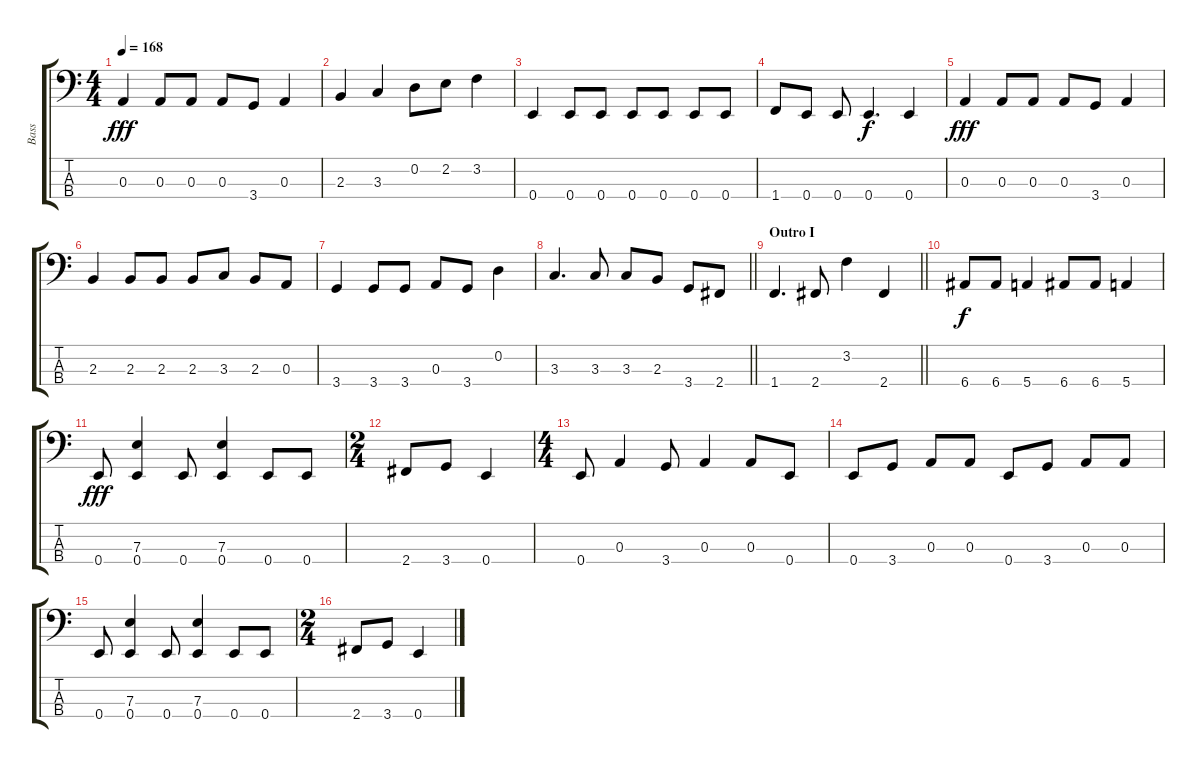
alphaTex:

\track ("Bass" "Bass") {instrument acousticguitarsteel}
\staff {score tabs}
\tuning (G2 D2 A1 E1) {hide}
\ts (4 4)
\tempo 168
\clef f4
\ks c
0.3.4{dy fff} 0.3.8 0.3.8 0.3.8 3.4.8 0.3.4 |
2.3.4 3.3.4 0.2.8 2.2.8 3.2.4 |
0.4.4 0.4.8 0.4.8 0.4.8 0.4.8 0.4.8 0.4.8 |
1.4.8 0.4.8 0.4.8 0.4.4{d dy f} 0.4.4 |
0.3.4{dy fff} 0.3.8 0.3.8 0.3.8 3.4.8 0.3.4 |
2.3.4 2.3.8 2.3.8 2.3.8 3.3.8 2.3.8 0.3.8 |
3.4.4 3.4.8 3.4.8 0.3.8 3.4.8 0.2.4 |
\barLineRight lightlight
3.3.4{d} 3.3.8 3.3.8 2.3.8 3.4.8 2.4.8 |
\section ("" "Outro I")
\barLineRight lightlight
1.4.4{d} 2.4.8 3.2.4 2.4.4 |
6.4.8{dy f} 6.4.8 5.4.4 6.4.8 6.4.8 5.4.4 |
0.4.8{dy fff} (7.3 0.4).4 0.4.8 (7.3 0.4).4 0.4.8 0.4.8 |
\ts (2 4)
2.4.8 3.4.8 0.4.4 |
\ts (4 4)
0.4.8 0.3.4 3.4.8 0.3.4 0.3.8 0.4.8 |
0.4.8 3.4.8 0.3.8 0.3.8 0.4.8 3.4.8 0.3.8 0.3.8 |
0.4.8 (7.3 0.4).4 0.4.8 (7.3 0.4).4 0.4.8 0.4.8 |
\ts (2 4)
2.4.8 3.4.8 0.4.4
